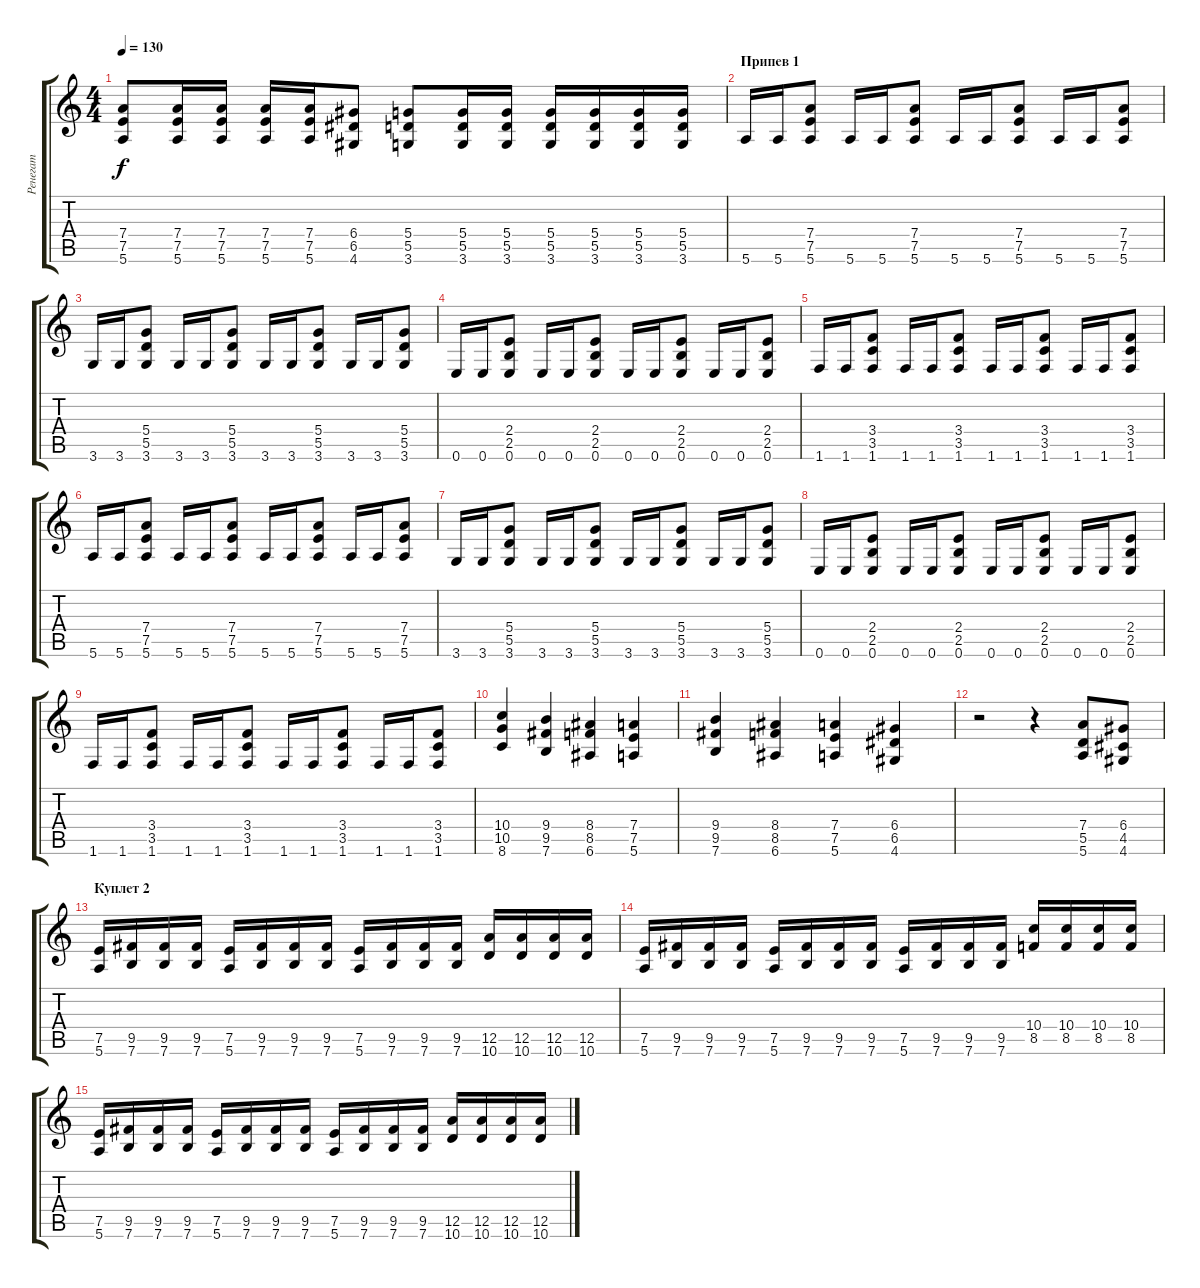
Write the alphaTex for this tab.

\track ("Ренегат" "Ренегат") {instrument electricguitarjazz}
\staff {score tabs}
\tuning (E4 B3 G3 D3 A2 E2) {hide}
\ts (4 4)
\tempo 130
\clef g2
\ks c
(7.4 7.5 5.6).8{dy f} (7.4 7.5 5.6).16 (7.4 7.5 5.6).16 (7.4 7.5 5.6).16 (7.4 7.5 5.6).16 (6.4 6.5 4.6).8 (5.4 5.5 3.6).8 (5.4 5.5 3.6).16 (5.4 5.5 3.6).16 (5.4 5.5 3.6).16 (5.4 5.5 3.6).16 (5.4 5.5 3.6).16 (5.4 5.5 3.6).16 |
\section ("" "Припев 1")
5.6.16 5.6.16 (7.4 7.5 5.6).8 5.6.16 5.6.16 (7.4 7.5 5.6).8 5.6.16 5.6.16 (7.4 7.5 5.6).8 5.6.16 5.6.16 (7.4 7.5 5.6).8 |
3.6.16 3.6.16 (5.4 5.5 3.6).8 3.6.16 3.6.16 (5.4 5.5 3.6).8 3.6.16 3.6.16 (5.4 5.5 3.6).8 3.6.16 3.6.16 (5.4 5.5 3.6).8 |
0.6.16 0.6.16 (2.4 2.5 0.6).8 0.6.16 0.6.16 (2.4 2.5 0.6).8 0.6.16 0.6.16 (2.4 2.5 0.6).8 0.6.16 0.6.16 (2.4 2.5 0.6).8 |
1.6.16 1.6.16 (3.4 3.5 1.6).8 1.6.16 1.6.16 (3.4 3.5 1.6).8 1.6.16 1.6.16 (3.4 3.5 1.6).8 1.6.16 1.6.16 (3.4 3.5 1.6).8 |
5.6.16 5.6.16 (7.4 7.5 5.6).8 5.6.16 5.6.16 (7.4 7.5 5.6).8 5.6.16 5.6.16 (7.4 7.5 5.6).8 5.6.16 5.6.16 (7.4 7.5 5.6).8 |
3.6.16 3.6.16 (5.4 5.5 3.6).8 3.6.16 3.6.16 (5.4 5.5 3.6).8 3.6.16 3.6.16 (5.4 5.5 3.6).8 3.6.16 3.6.16 (5.4 5.5 3.6).8 |
0.6.16 0.6.16 (2.4 2.5 0.6).8 0.6.16 0.6.16 (2.4 2.5 0.6).8 0.6.16 0.6.16 (2.4 2.5 0.6).8 0.6.16 0.6.16 (2.4 2.5 0.6).8 |
1.6.16 1.6.16 (3.4 3.5 1.6).8 1.6.16 1.6.16 (3.4 3.5 1.6).8 1.6.16 1.6.16 (3.4 3.5 1.6).8 1.6.16 1.6.16 (3.4 3.5 1.6).8 |
(10.4 10.5 8.6).4 (9.4 9.5 7.6).4 (8.4 8.5 6.6).4 (7.4 7.5 5.6).4 |
(9.4 9.5 7.6).4 (8.4 8.5 6.6).4 (7.4 7.5 5.6).4 (6.4 6.5 4.6).4 |
r.2 r.4 (7.4 5.5 5.6).8 (6.4 4.5 4.6).8 |
\section ("" "Куплет 2")
(7.5 5.6).16 (9.5 7.6).16 (9.5 7.6).16 (9.5 7.6).16 (7.5 5.6).16 (9.5 7.6).16 (9.5 7.6).16 (9.5 7.6).16 (7.5 5.6).16 (9.5 7.6).16 (9.5 7.6).16 (9.5 7.6).16 (12.5 10.6).16 (12.5 10.6).16 (12.5 10.6).16 (12.5 10.6).16 |
(7.5 5.6).16 (9.5 7.6).16 (9.5 7.6).16 (9.5 7.6).16 (7.5 5.6).16 (9.5 7.6).16 (9.5 7.6).16 (9.5 7.6).16 (7.5 5.6).16 (9.5 7.6).16 (9.5 7.6).16 (9.5 7.6).16 (10.4 8.5).16 (10.4 8.5).16 (10.4 8.5).16 (10.4 8.5).16 |
(7.5 5.6).16 (9.5 7.6).16 (9.5 7.6).16 (9.5 7.6).16 (7.5 5.6).16 (9.5 7.6).16 (9.5 7.6).16 (9.5 7.6).16 (7.5 5.6).16 (9.5 7.6).16 (9.5 7.6).16 (9.5 7.6).16 (12.5 10.6).16 (12.5 10.6).16 (12.5 10.6).16 (12.5 10.6).16
